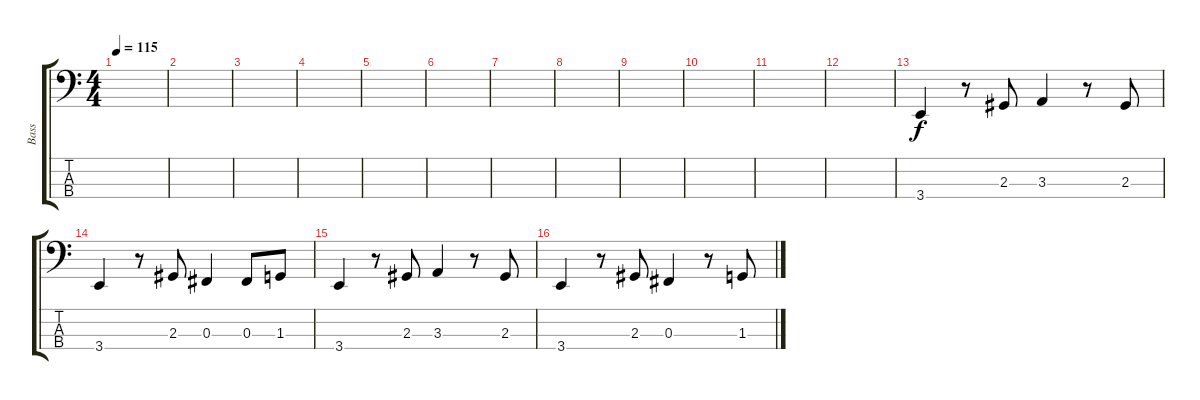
\track ("Bass" "Bass") {instrument electricbasspick}
\staff {score tabs}
\tuning (E2 B1 Gb1 Db1) {hide}
\ts (4 4)
\tempo 115
\clef f4
\ks c
|
|
|
|
|
|
|
|
|
|
|
|
3.4.4 r.8 2.3.8 3.3.4 r.8 2.3.8 |
3.4.4 r.8 2.3.8 0.3.4 0.3.8 1.3.8 |
3.4.4 r.8 2.3.8 3.3.4 r.8 2.3.8 |
3.4.4 r.8 2.3.8 0.3.4 r.8 1.3.8
